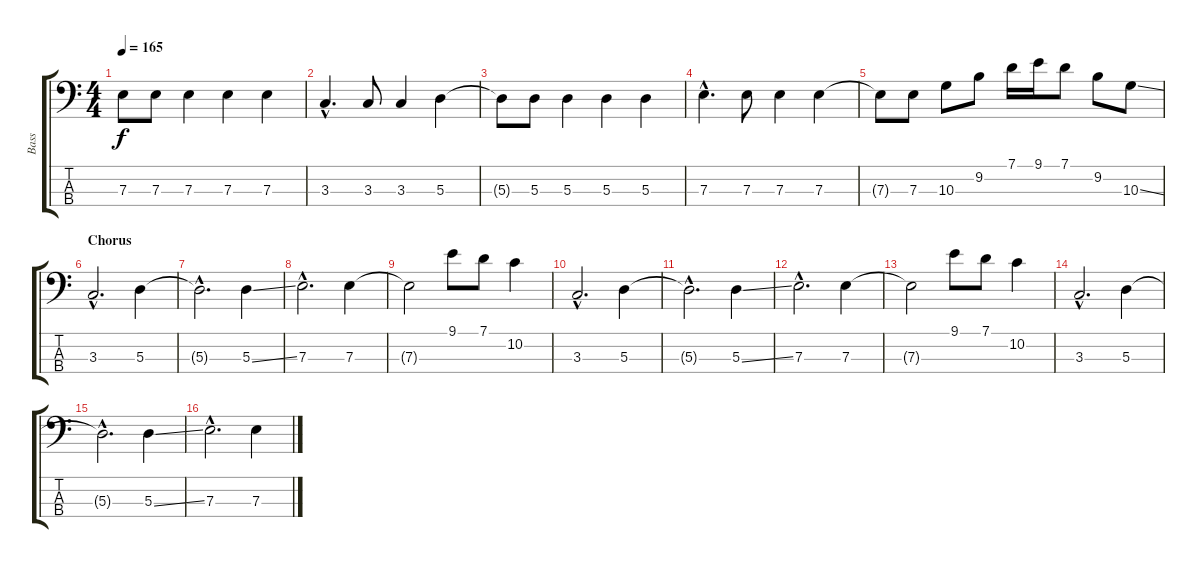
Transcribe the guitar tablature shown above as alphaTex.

\track ("Bass" "Bass") {instrument electricbassfinger}
\staff {score tabs}
\tuning (G2 D2 A1 E1) {hide}
\ts (4 4)
\tempo 165
\clef f4
\ks c
7.3{t}.8{dy f} 7.3.8 7.3.4 7.3.4 7.3.4 |
3.3{hac}.4{d} 3.3.8 3.3.4 5.3.4 |
5.3{t}.8 5.3.8 5.3.4 5.3.4 5.3.4 |
7.3{hac}.4{d} 7.3.8 7.3.4 7.3.4 |
7.3{t}.8 7.3.8 10.3.8 9.2.8 7.1.16 9.1.16 7.1.8 9.2.8 10.3{ss}.8 |
\section ("" "Chorus")
3.3{hac}.2{d} 5.3.4 |
5.3{hac t}.2{d} 5.3{ss}.4 |
7.3{hac}.2{d} 7.3.4 |
7.3{t}.2 9.1.8 7.1.8 10.2.4 |
3.3{hac}.2{d} 5.3.4 |
5.3{hac t}.2{d} 5.3{ss}.4 |
7.3{hac}.2{d} 7.3.4 |
7.3{t}.2 9.1.8 7.1.8 10.2.4 |
3.3{hac}.2{d} 5.3.4 |
5.3{hac t}.2{d} 5.3{ss}.4 |
7.3{hac}.2{d} 7.3.4
